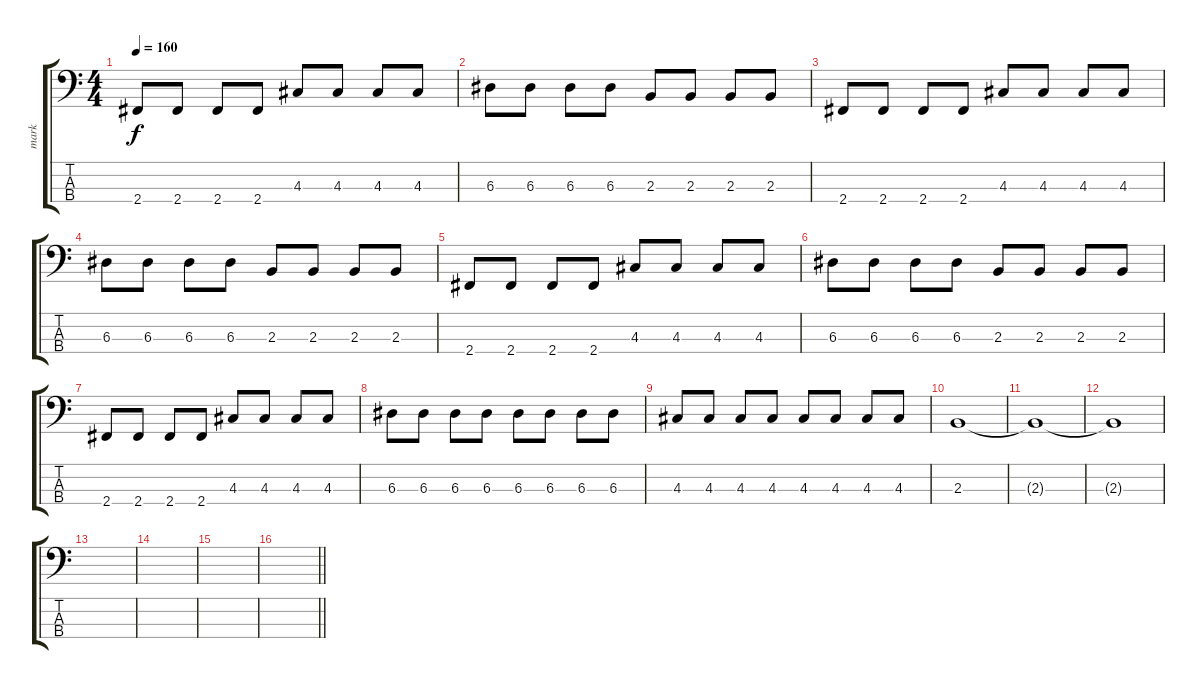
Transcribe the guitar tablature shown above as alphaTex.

\track ("mark" "mark") {instrument slapbass1}
\staff {score tabs}
\tuning (G2 D2 A1 E1) {hide}
\ts (4 4)
\tempo 160
\clef f4
\ks c
2.4.8{dy f} 2.4.8 2.4.8 2.4.8 4.3.8 4.3.8 4.3.8 4.3.8 |
6.3.8 6.3.8 6.3.8 6.3.8 2.3.8 2.3.8 2.3.8 2.3.8 |
2.4.8 2.4.8 2.4.8 2.4.8 4.3.8 4.3.8 4.3.8 4.3.8 |
6.3.8 6.3.8 6.3.8 6.3.8 2.3.8 2.3.8 2.3.8 2.3.8 |
2.4.8 2.4.8 2.4.8 2.4.8 4.3.8 4.3.8 4.3.8 4.3.8 |
6.3.8 6.3.8 6.3.8 6.3.8 2.3.8 2.3.8 2.3.8 2.3.8 |
2.4.8 2.4.8 2.4.8 2.4.8 4.3.8 4.3.8 4.3.8 4.3.8 |
6.3.8 6.3.8 6.3.8 6.3.8 6.3.8 6.3.8 6.3.8 6.3.8 |
4.3.8 4.3.8 4.3.8 4.3.8 4.3.8 4.3.8 4.3.8 4.3.8 |
2.3.1 |
2.3{t}.1{volume 0} |
2.3{t}.1 |
|
|
|
\barLineRight lightlight
